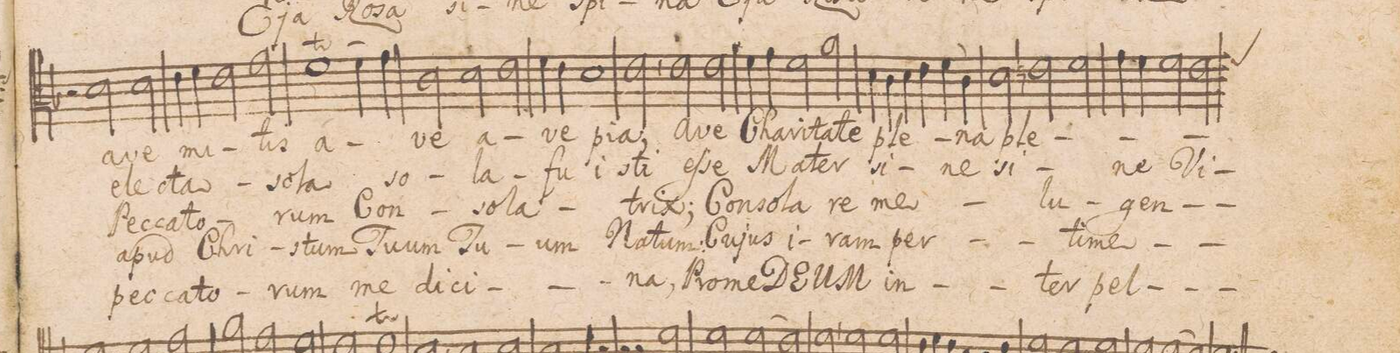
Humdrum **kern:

**kern	**text	**text	**text	**text	**text
*I"ALTVS.	*	*	*	*	*
*clefC3	*	*	*	*	*
*k[b-]	*	*	*	*	*
*M3/2	*	*	*	*	*
2r	.	.	.	.	.
2d\	a-	e-	Pec-	a-	pec-
2d\	-ve	-le-	-ca-	-pud	ca-
=10	=10	=10	=10	=10	=10
4e\	mi-	-cta	-to-	Chri-	-to-
4f\	.	.	.	.	.
2e\	.	.	.	.	.
2g\	-tis	so-	.	.	.
=11	=11	=11	=11	=11	=11
1fT	a-	-la	-rum	-stum	-rum
(4f\	.	so-	Con-	Tu-	me-
4g\)	.	.	.	.	.
=12	=12	=12	=12	=12	=12
2c\	-ve	.	.	-um	-di-
2d\	a-	-la	-so-	Tu-	-ci-
2e\	.	.	-la-	.	.
=13	=13	=13	=13	=13	=13
4f\	-ve	fu-	.	-um	.
4e\	.	.	.	.	.
1d	pi-	-i-	.	Na-	.
=14	=14	=14	=14	=14	=14
2e,\	-a;	-sti	-trix;	-tum:	-na,
2e\	A-	eſ-	Con-	Cu-	Pro
2e\	-ve	se	-so-	-jus	me
=15	=15	=15	=15	=15	=15
4f\	Cha-	Ma-	-la-	i-	DE-
4g\	-ri-	.	.	.	.
2f\	-ta-	.	.	.	.
2a\	-te	-ter	-re	-ram	-UM
=16	=16	=16	=16	=16	=16
4d\	ple-	si-	me	per-	in-
4c\	.	.	.	.	.
4d\	.	.	.	.	.
4e\	.	.	.	.	.
(4f\	-na	-ne	.	.	.
4c\)	.	.	.	.	.
=17	=17	=17	=17	=17	=17
2d\	ple-	si-	.	.	.
2en\	.	.	lu-	.	.
2f\	.	.	.	-ti-	-ter-
=18	=18	=18	=18	=18	=18
4g\	.	-ne	gen-	-me-	-pel-
4f\	.	.	.	.	.
2f\	.	Vi-	.	.	.
2e\	.	.	.	.	.
*custos:f	*	*	*	*	*
=19	=19	=19	=19	=19	=19
*-	*-	*-	*-	*-	*-
